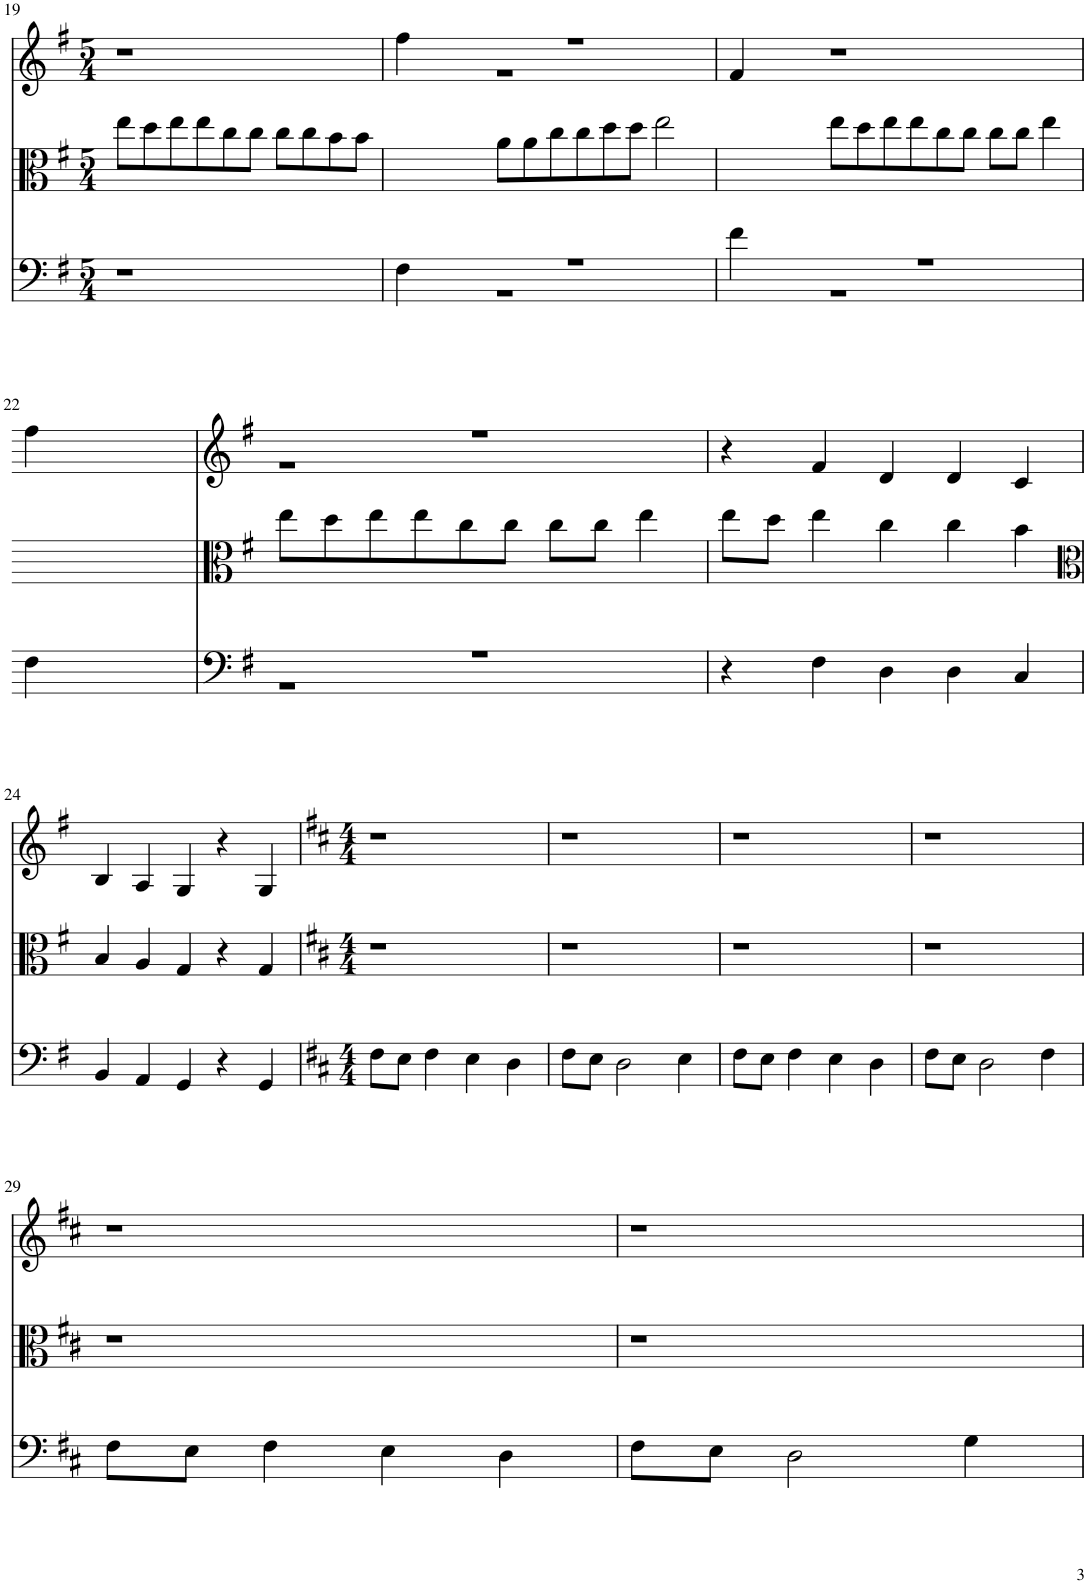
**kern	**kern	**kern
*part3	*part2	*part1
*staff3	*staff2	*staff1
*I"Violoncello	*I"Viola	*I"Violin
*I'Vc	*I'Vla	*I'Vln
!!LO:PB:g=z
*clefF4	*clefC3	*clefG2
*k[f#]	*k[f#]	*k[f#]
*M5/4	*M5/4	*M5/4
=19	=19	=19
1r	8ee\L	1r
.	8dd\	.
.	8ee\	.
.	8ee\	.
.	8cc\	.
.	8cc\J	.
.	8cc\L	.
.	8cc\	.
4ryy	8b\	4ryy
.	8b\J	.
=20	=20	=20
*^	*	*^
4F#\	1ryy	8a\L	4ff#\	1ryy
.	.	8a\	.	.
1ryy	.	8cc\	1ryy	.
.	.	8cc\	.	.
.	.	8dd\	.	.
.	.	8dd\J	.	.
.	.	2ee\	.	.
.	4r	.	.	4r
4r	2ryy	2ryy	4r	2ryy
4ryy	.	.	4ryy	.
=21	=21	=21	=21	=21
4f#\	2.r	8ee\L	1r	4f#/
.	.	8dd\	.	.
1r	.	8ee\	.	2.r
.	.	8ee\	.	.
.	.	8cc\	.	.
.	.	8cc\J	.	.
.	4ryy	8cc\L	.	.
.	.	8cc\J	.	.
.	4r	4ee\	1r	2ryy
1ryy	1.ryy	1.ryy	.	.
.	.	.	.	1ryy
.	.	.	4ryy	.
4r	.	.	2ryy	.
4ryy	.	.	.	4ryy
!!LO:LB:g=z	!!
=22	=22	=22	=22	=22
4F#\	2.r	8ee\L	4ff#\	1ryy
.	.	8dd\	.	.
1r	.	8ee\	1ryy	.
.	.	8ee\	.	.
.	.	8cc\	.	.
.	.	8cc\J	.	.
.	4ryy	8cc\L	.	.
.	.	8cc\J	.	.
.	4r	4ee\	.	4r
1ryy	1.ryy	1.ryy	4r	1ryy
.	.	.	4ryy	.
.	.	.	1ryy	.
4r	.	.	.	2ryy
4ryy	.	.	.	.
*v	*v	*	*v	*v
=23	=23	=23
4r	8ee\L	4r
.	8dd\J	.
1r	4ee\	1r
.	4cc\	.
.	4cc\	.
.	4b\	.
2.r	1..ryy	2.r
4F#\	.	4f#/
4D\	.	4d/
4D\	.	4d/
4C/	.	4c/
!!LO:LB:g=z
=24	=24	=24
*	*clefC3	*
4BB/	4B/	4B/
4AA/	4A/	4A/
4GG/	4G/	4G/
4r	4r	4r
4GG/	4G/	4G/
=25	=25	=25
*k[f#c#]	*k[f#c#]	*k[f#c#]
*M4/4	*M4/4	*M4/4
8F#\L	1r	1r
8E\J	.	.
4F#\	.	.
4E\	.	.
4D\	.	.
=26	=26	=26
8F#\L	1r	1r
8E\J	.	.
2D\	.	.
4E\	.	.
=27	=27	=27
8F#\L	1r	1r
8E\J	.	.
4F#\	.	.
4E\	.	.
4D\	.	.
=28	=28	=28
8F#\L	1r	1r
8E\J	.	.
2D\	.	.
4F#\	.	.
!!LO:LB:g=z
=29	=29	=29
8F#\L	1r	1r
8E\J	.	.
4F#\	.	.
4E\	.	.
4D\	.	.
=30	=30	=30
8F#\L	1r	1r
8E\J	.	.
2D\	.	.
4G\	.	.
=	=	=
*-	*-	*-
